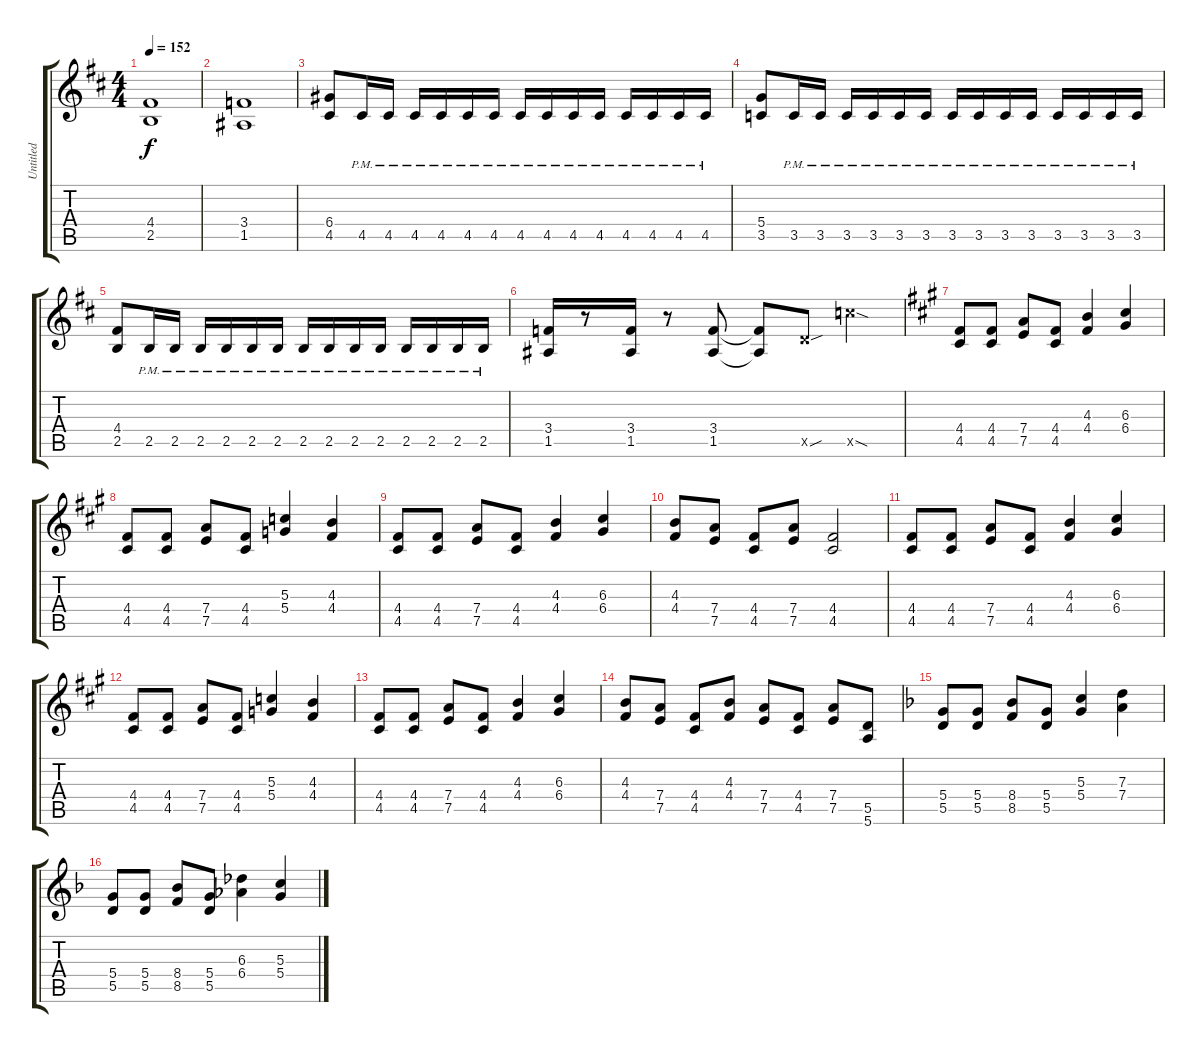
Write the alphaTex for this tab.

\track ("Untitled" "Untitled") {instrument distortionguitar}
\staff {score tabs}
\tuning (E4 B3 G3 D3 A2 E2) {hide}
\ts (4 4)
\tempo 152
\clef g2
\ks d
(4.4 2.5).1{dy f} |
(3.4 1.5).1 |
(6.4 4.5).8 4.5{pm}.16 4.5{pm}.16 4.5{pm}.16 4.5{pm}.16 4.5{pm}.16 4.5{pm}.16 4.5{pm}.16 4.5{pm}.16 4.5{pm}.16 4.5{pm}.16 4.5{pm}.16 4.5{pm}.16 4.5{pm}.16 4.5{pm}.16 |
(5.4 3.5).8 3.5{pm}.16 3.5{pm}.16 3.5{pm}.16 3.5{pm}.16 3.5{pm}.16 3.5{pm}.16 3.5{pm}.16 3.5{pm}.16 3.5{pm}.16 3.5{pm}.16 3.5{pm}.16 3.5{pm}.16 3.5{pm}.16 3.5{pm}.16 |
(4.4 2.5).8 2.5{pm}.16 2.5{pm}.16 2.5{pm}.16 2.5{pm}.16 2.5{pm}.16 2.5{pm}.16 2.5{pm}.16 2.5{pm}.16 2.5{pm}.16 2.5{pm}.16 2.5{pm}.16 2.5{pm}.16 2.5{pm}.16 2.5{pm}.16 |
(3.4 1.5).16 r.8 (3.4 1.5).16 r.8 (3.4 1.5).8 (3.4{t} 1.5{t}).8 5.5{sou x}.8 15.5{sod x}.4 |
\ks a
(4.4 4.5).8 (4.4 4.5).8 (7.4 7.5).8 (4.4 4.5).8 (4.3 4.4).4 (6.3 6.4).4 |
(4.4 4.5).8 (4.4 4.5).8 (7.4 7.5).8 (4.4 4.5).8 (5.3 5.4).4 (4.3 4.4).4 |
(4.4 4.5).8 (4.4 4.5).8 (7.4 7.5).8 (4.4 4.5).8 (4.3 4.4).4 (6.3 6.4).4 |
(4.3 4.4).8 (7.4 7.5).8 (4.4 4.5).8 (7.4 7.5).8 (4.4 4.5).2 |
(4.4 4.5).8 (4.4 4.5).8 (7.4 7.5).8 (4.4 4.5).8 (4.3 4.4).4 (6.3 6.4).4 |
(4.4 4.5).8 (4.4 4.5).8 (7.4 7.5).8 (4.4 4.5).8 (5.3 5.4).4 (4.3 4.4).4 |
(4.4 4.5).8 (4.4 4.5).8 (7.4 7.5).8 (4.4 4.5).8 (4.3 4.4).4 (6.3 6.4).4 |
(4.3 4.4).8 (7.4 7.5).8 (4.4 4.5).8 (4.3 4.4).8 (7.4 7.5).8 (4.4 4.5).8 (7.4 7.5).8 (5.5 5.6).8 |
\ks f
(5.4 5.5).8 (5.4 5.5).8 (8.4 8.5).8 (5.4 5.5).8 (5.3 5.4).4 (7.3 7.4).4 |
(5.4 5.5).8 (5.4 5.5).8 (8.4 8.5).8 (5.4 5.5).8 (6.3 6.4).4 (5.3 5.4).4
